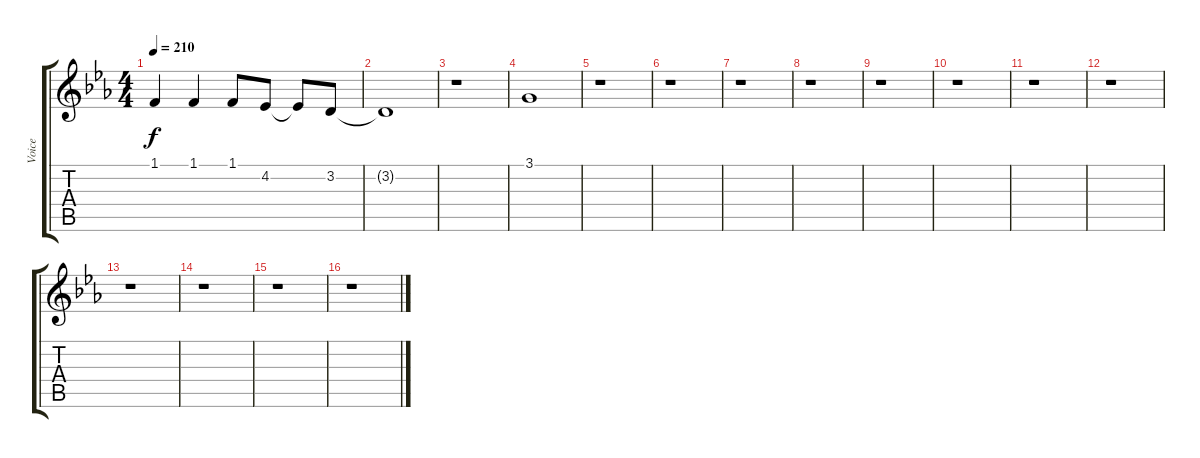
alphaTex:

\track ("Voice" "Voice") {instrument electricgrandpiano}
\staff {score tabs}
\tuning (E4 B3 G3 D3 A2 E2) {hide}
\ts (4 4)
\tempo 210
\clef g2
\ks cminor
1.1{t}.4{dy f} 1.1.4 1.1.8 4.2.8 4.2{t}.8 3.2.8 |
3.2{t}.1 |
r.1 |
3.1.1 |
r.1 |
r.1 |
r.1 |
r.1 |
r.1 |
r.1 |
r.1 |
r.1 |
r.1 |
r.1 |
r.1 |
r.1
